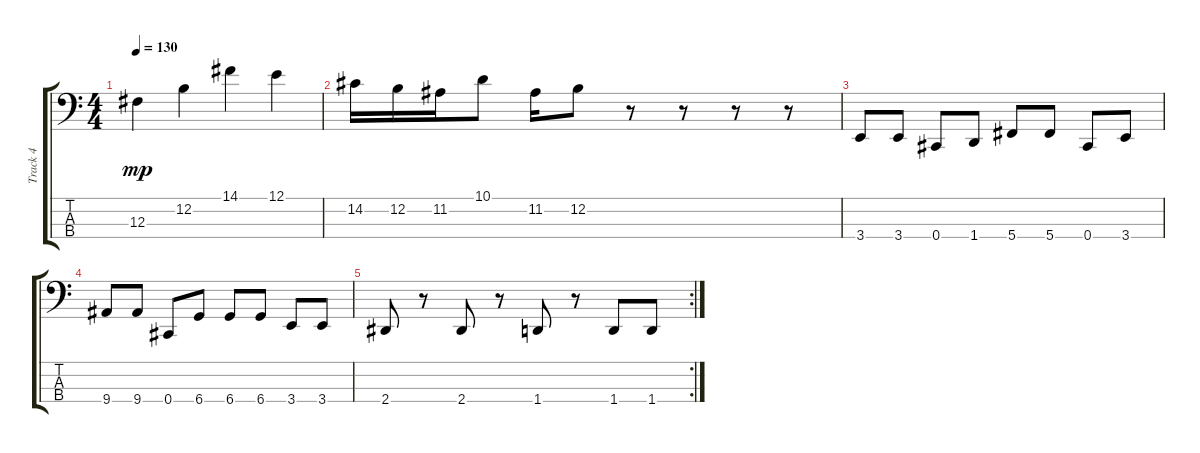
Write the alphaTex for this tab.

\track ("Track 4" "Track 4") {instrument fretlessbass}
\staff {score tabs}
\tuning (E2 B1 Gb1 Db1) {hide}
\ts (4 4)
\tempo 130
\clef f4
\ks c
12.3.4{dy mp} 12.2.4 14.1.4 12.1.4 |
14.2.16 12.2.16 11.2.16 10.1.8 11.2.16 12.2.8 r.8 r.8 r.8 r.8 |
3.4.8 3.4.8 0.4.8 1.4.8 5.4.8 5.4.8 0.4.8 3.4.8 |
9.4.8 9.4.8 0.4.8 6.4.8 6.4.8 6.4.8 3.4.8 3.4.8 |
\rc 2
2.4.8 r.8 2.4.8 r.8 1.4.8 r.8 1.4.8 1.4.8
